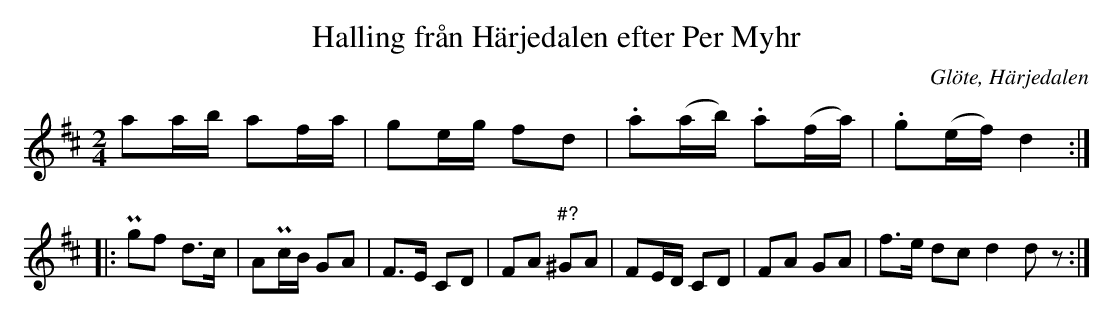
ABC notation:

X:1
T:Halling från Härjedalen efter Per Myhr
O:Glöte, Härjedalen
M:2/4
L:1/8
K:D
aa/b/ af/a/ | ge/g/ fd | .a(a/b/) .a(f/a/) | .g(e/f/) d2 ::
Pgf d>c | APc/B/ GA | F>E CD | FA "^#?"^GA | FE/D/ CD | FA GA | f>e dc d2 dz :|
